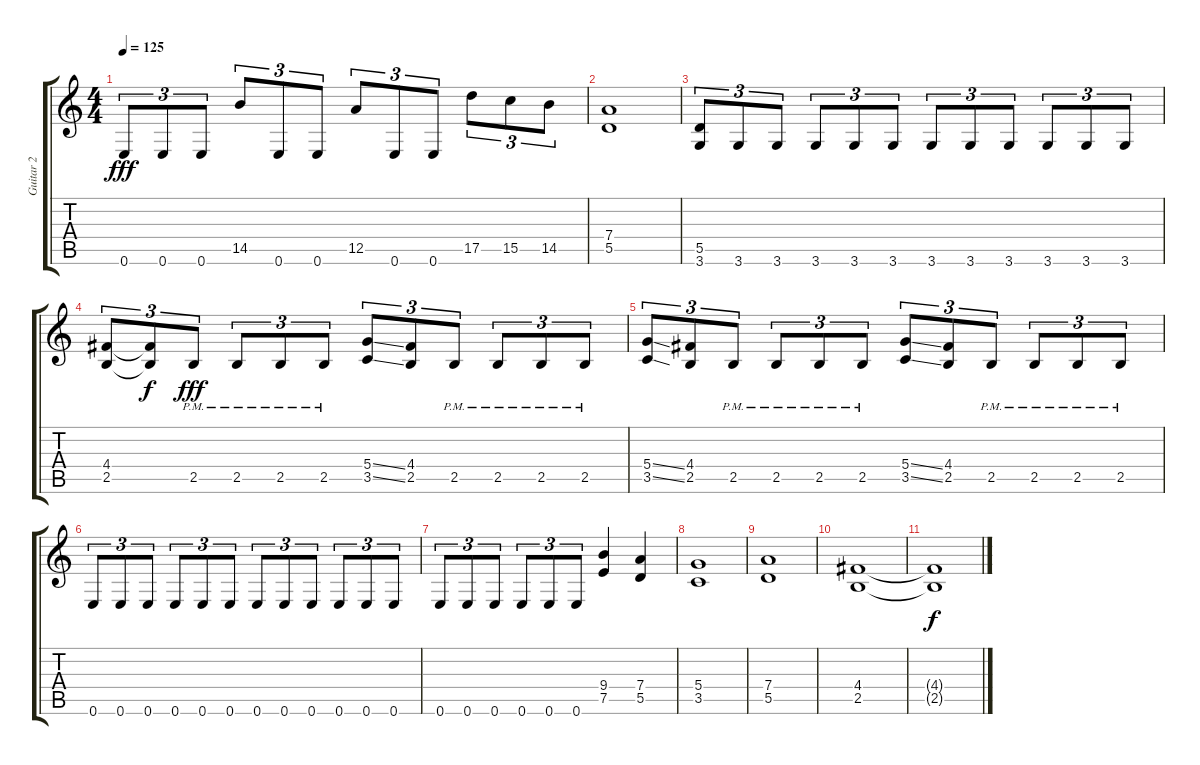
\track ("Guitar 2" "Guitar 2") {instrument distortionguitar}
\staff {score tabs}
\tuning (E4 B3 G3 D3 A2 E2) {hide}
\ts (4 4)
\tempo 125
\clef g2
\ks c
0.6.8{tu (3 2) dy fff} 0.6.8{tu (3 2)} 0.6.8{tu (3 2)} 14.5.8{tu (3 2)} 0.6.8{tu (3 2)} 0.6.8{tu (3 2)} 12.5.8{tu (3 2)} 0.6.8{tu (3 2)} 0.6.8{tu (3 2)} 17.5.8{tu (3 2)} 15.5.8{tu (3 2)} 14.5.8{tu (3 2)} |
(7.4 5.5).1 |
(5.5 3.6).8{tu (3 2)} 3.6.8{tu (3 2)} 3.6.8{tu (3 2)} 3.6.8{tu (3 2)} 3.6.8{tu (3 2)} 3.6.8{tu (3 2)} 3.6.8{tu (3 2)} 3.6.8{tu (3 2)} 3.6.8{tu (3 2)} 3.6.8{tu (3 2)} 3.6.8{tu (3 2)} 3.6.8{tu (3 2)} |
(4.4 2.5).8{tu (3 2)} (4.4{t} 2.5{t}).8{tu (3 2) dy f} 2.5{pm}.8{tu (3 2) dy fff} 2.5{pm}.8{tu (3 2)} 2.5{pm}.8{tu (3 2)} 2.5{pm}.8{tu (3 2)} (5.4{ss} 3.5{ss}).8{tu (3 2)} (4.4 2.5).8{tu (3 2)} 2.5{pm}.8{tu (3 2)} 2.5{pm}.8{tu (3 2)} 2.5{pm}.8{tu (3 2)} 2.5{pm}.8{tu (3 2)} |
(5.4{ss} 3.5{ss}).8{tu (3 2)} (4.4 2.5).8{tu (3 2)} 2.5{pm}.8{tu (3 2)} 2.5{pm}.8{tu (3 2)} 2.5{pm}.8{tu (3 2)} 2.5{pm}.8{tu (3 2)} (5.4{ss} 3.5{ss}).8{tu (3 2)} (4.4 2.5).8{tu (3 2)} 2.5{pm}.8{tu (3 2)} 2.5{pm}.8{tu (3 2)} 2.5{pm}.8{tu (3 2)} 2.5{pm}.8{tu (3 2)} |
0.6.8{tu (3 2)} 0.6.8{tu (3 2)} 0.6.8{tu (3 2)} 0.6.8{tu (3 2)} 0.6.8{tu (3 2)} 0.6.8{tu (3 2)} 0.6.8{tu (3 2)} 0.6.8{tu (3 2)} 0.6.8{tu (3 2)} 0.6.8{tu (3 2)} 0.6.8{tu (3 2)} 0.6.8{tu (3 2)} |
0.6.8{tu (3 2)} 0.6.8{tu (3 2)} 0.6.8{tu (3 2)} 0.6.8{tu (3 2)} 0.6.8{tu (3 2)} 0.6.8{tu (3 2)} (9.4 7.5).4 (7.4 5.5).4 |
(5.4 3.5).1 |
(7.4 5.5).1 |
(4.4 2.5).1 |
(4.4{t} 2.5{t}).1{dy f}
